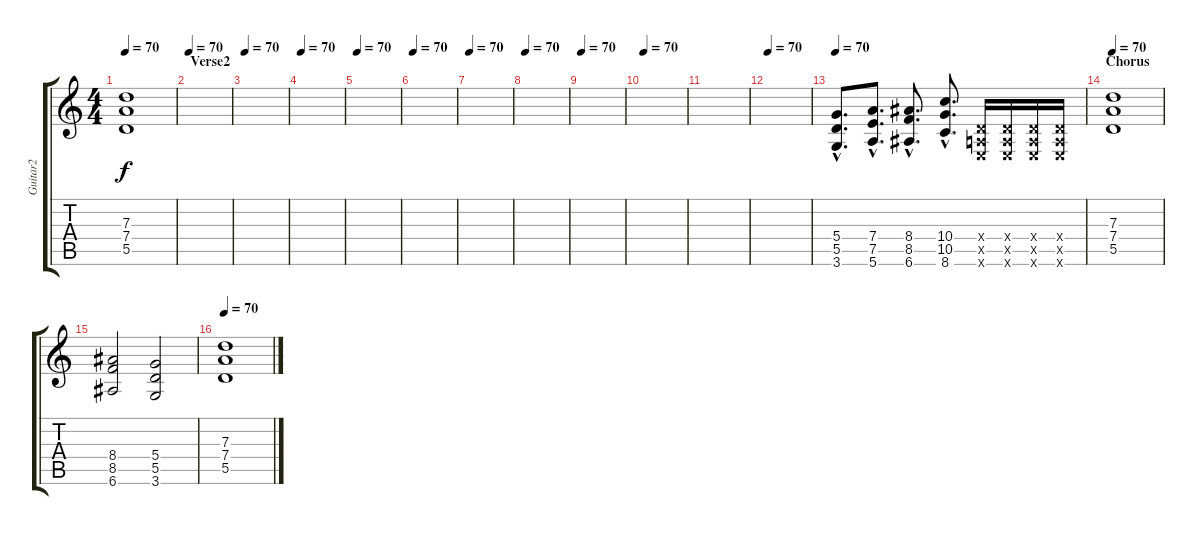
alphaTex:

\track ("Guitar2" "Guitar2") {instrument distortionguitar}
\staff {score tabs}
\tuning (E4 B3 G3 D3 A2 E2) {hide}
\ts (4 4)
\tempo 70
\clef g2
\ks c
(7.3 7.4 5.5).1{dy f} |
\section ("" "Verse2")
\tempo 70
|
\tempo 70
|
\tempo 70
|
\tempo 70
|
\tempo 70
|
\tempo 70
|
\tempo 70
|
\tempo 70
|
\tempo 70
|
|
\tempo 70
|
\tempo 70
(5.4{hac} 5.5{hac} 3.6{hac}).8{d} (7.4{hac} 7.5{hac} 5.6{hac}).8{d} (8.4{hac} 8.5{hac} 6.6{hac}).8{d} (10.4{hac} 10.5{hac} 8.6{hac}).8{d} (0.4{x} 0.5{x} 0.6{x}).16 (0.4{x} 0.5{x} 0.6{x}).16 (0.4{x} 0.5{x} 0.6{x}).16 (0.4{x} 0.5{x} 0.6{x}).16 |
\section ("" "Chorus")
\tempo 70
(7.3 7.4 5.5).1 |
(8.4 8.5 6.6).2 (5.4 5.5 3.6).2 |
\tempo 70
(7.3 7.4 5.5).1
